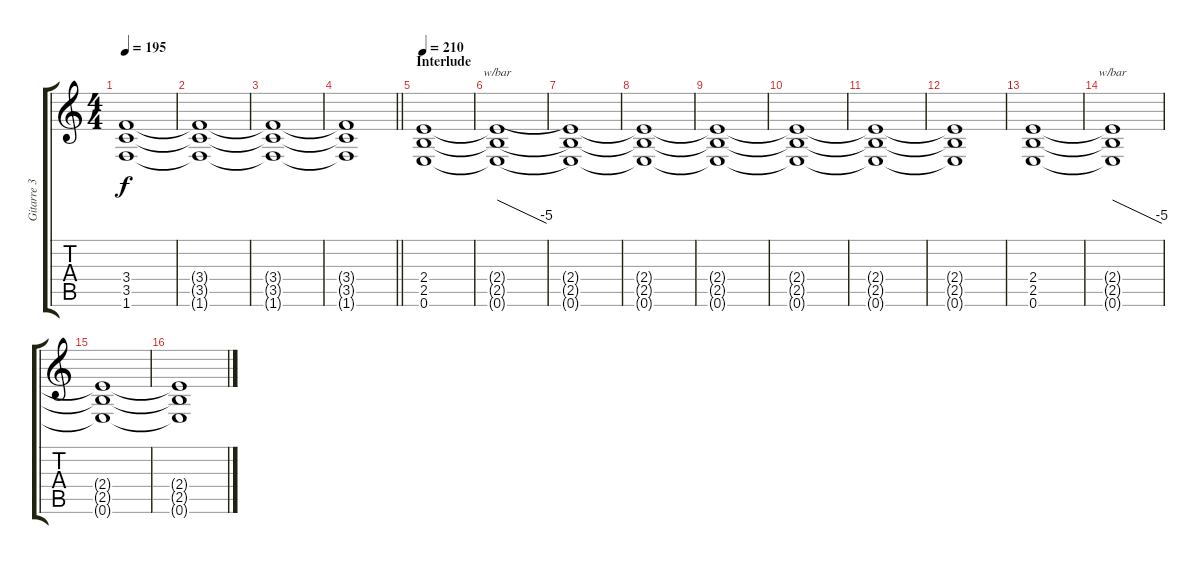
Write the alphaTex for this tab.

\track ("Gitarre 3" "Gitarre 3") {instrument distortionguitar}
\staff {score tabs}
\tuning (E4 B3 G3 D3 A2 E2) {hide}
\ts (4 4)
\tempo 195
\clef g2
\ks c
(3.4 3.5 1.6).1{dy f} |
(3.4{t} 3.5{t} 1.6{t}).1 |
(3.4{t} 3.5{t} 1.6{t}).1 |
\barLineRight lightlight
(3.4{t} 3.5{t} 1.6{t}).1 |
\section ("" "Interlude")
\tempo 210
(2.4 2.5 0.6).1 |
(2.4{t} 2.5{t} 0.6{t}).1{tbe (dive default 0 0 60 -20)} |
(2.4{t} 2.5{t} 0.6{t}).1 |
(2.4{t} 2.5{t} 0.6{t}).1 |
(2.4{t} 2.5{t} 0.6{t}).1 |
(2.4{t} 2.5{t} 0.6{t}).1 |
(2.4{t} 2.5{t} 0.6{t}).1 |
(2.4{t} 2.5{t} 0.6{t}).1 |
(2.4 2.5 0.6).1{volume 6} |
(2.4{t} 2.5{t} 0.6{t}).1{tbe (dive default 0 0 60 -20)} |
(2.4{t} 2.5{t} 0.6{t}).1 |
(2.4{t} 2.5{t} 0.6{t}).1
